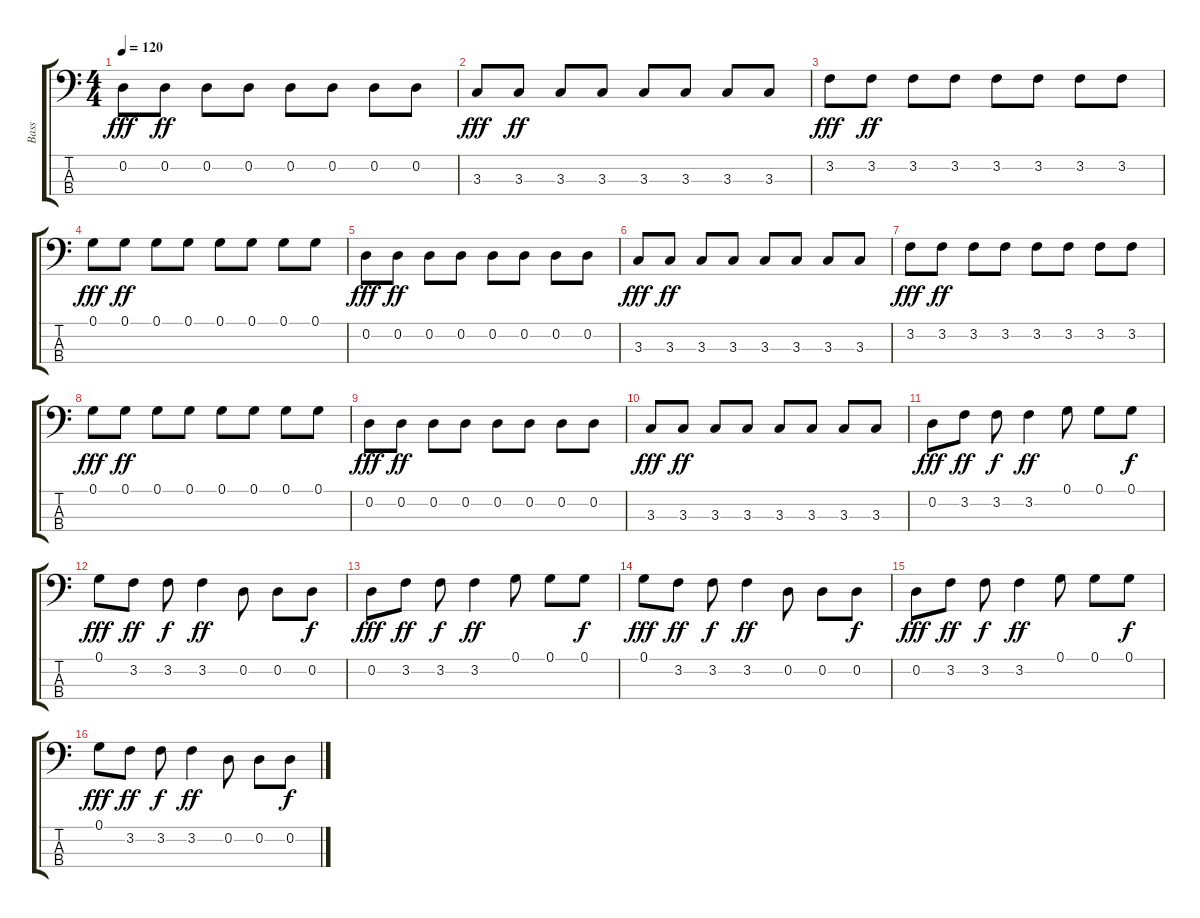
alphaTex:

\track ("Bass" "Bass") {instrument electricbasspick}
\staff {score tabs}
\tuning (G2 D2 A1 E1) {hide}
\ts (4 4)
\tempo 120
\clef f4
\ks c
0.2.8{dy fff} 0.2.8{dy ff} 0.2.8 0.2.8 0.2.8 0.2.8 0.2.8 0.2.8 |
3.3.8{dy fff} 3.3.8{dy ff} 3.3.8 3.3.8 3.3.8 3.3.8 3.3.8 3.3.8 |
3.2.8{dy fff} 3.2.8{dy ff} 3.2.8 3.2.8 3.2.8 3.2.8 3.2.8 3.2.8 |
0.1.8{dy fff} 0.1.8{dy ff} 0.1.8 0.1.8 0.1.8 0.1.8 0.1.8 0.1.8 |
0.2.8{dy fff} 0.2.8{dy ff} 0.2.8 0.2.8 0.2.8 0.2.8 0.2.8 0.2.8 |
3.3.8{dy fff} 3.3.8{dy ff} 3.3.8 3.3.8 3.3.8 3.3.8 3.3.8 3.3.8 |
3.2.8{dy fff} 3.2.8{dy ff} 3.2.8 3.2.8 3.2.8 3.2.8 3.2.8 3.2.8 |
0.1.8{dy fff} 0.1.8{dy ff} 0.1.8 0.1.8 0.1.8 0.1.8 0.1.8 0.1.8 |
0.2.8{dy fff} 0.2.8{dy ff} 0.2.8 0.2.8 0.2.8 0.2.8 0.2.8 0.2.8 |
3.3.8{dy fff} 3.3.8{dy ff} 3.3.8 3.3.8 3.3.8 3.3.8 3.3.8 3.3.8 |
0.2.8{dy fff} 3.2.8{dy ff} 3.2.8{dy f} 3.2.4{dy ff} 0.1.8 0.1.8 0.1.8{dy f} |
0.1.8{dy fff} 3.2.8{dy ff} 3.2.8{dy f} 3.2.4{dy ff} 0.2.8 0.2.8 0.2.8{dy f} |
0.2.8{dy fff} 3.2.8{dy ff} 3.2.8{dy f} 3.2.4{dy ff} 0.1.8 0.1.8 0.1.8{dy f} |
0.1.8{dy fff} 3.2.8{dy ff} 3.2.8{dy f} 3.2.4{dy ff} 0.2.8 0.2.8 0.2.8{dy f} |
0.2.8{dy fff} 3.2.8{dy ff} 3.2.8{dy f} 3.2.4{dy ff} 0.1.8 0.1.8 0.1.8{dy f} |
0.1.8{dy fff} 3.2.8{dy ff} 3.2.8{dy f} 3.2.4{dy ff} 0.2.8 0.2.8 0.2.8{dy f}
